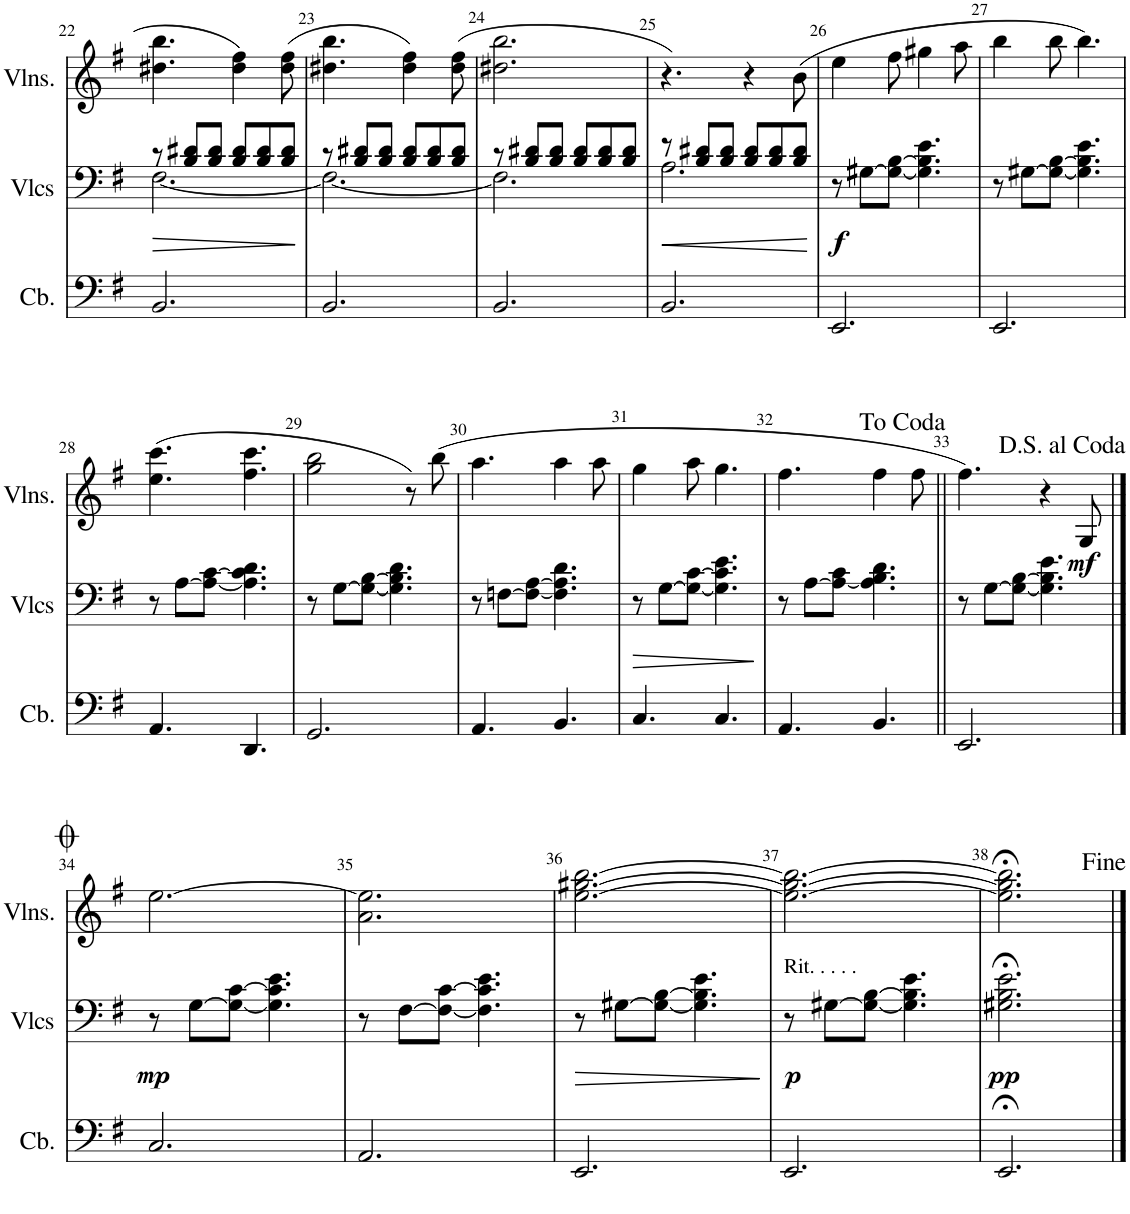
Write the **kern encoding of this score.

**kern	**kern	**dynam	**kern	**dynam
*part3	*part2	*part2	*part1	*part1
*staff3	*staff2	*staff2	*staff1	*staff1
*I"Contrebasse	*I"Violoncelles	*	*I"Violons	*
*I'Cb.	*I'Vlcs	*	*I'Vlns.	*
!!LO:PB:g=z
*clefF4	*clefF4	*	*clefG2	*
*Trd7c12	*	*	*	*
*k[f#]	*k[f#]	*	*k[f#]	*
*M6/8	*M6/8	*	*M6/8	*
=22	=22	=22	=22	=22
!	!	!LO:HP:b	!	!
*	*^	*	*	*
2.BB/	8r	[2.F#\	>	4.dd#X\ 4.bb\	.
.	8B/ 8d#X/L	.	.	.	.
.	8B/ 8d#/J	.	.	.	.
.	8B/ 8d#/L	.	.	4dd#\ 4ff#\	.
.	8B/ 8d#/	.	.	.	.
.	8B/ 8d#/J	.	.	(8dd#\ 8ff#\	.
*	*v	*v	*	*	*
.	.	]	.	.
=23	=23	=23	=23	=23
*	*^	*	*	*
2.BB/	8r	2.F#\_	.	4.dd#X\ 4.bb\	.
.	8B/ 8d#X/L	.	.	.	.
.	8B/ 8d#/J	.	.	.	.
.	8B/ 8d#/L	.	.	4dd#\ 4ff#\)	.
.	8B/ 8d#/	.	.	.	.
.	8B/ 8d#/J	.	.	(8dd#\ 8ff#\	.
=24	=24	=24	=24	=24	=24
2.BB/	8r	2.F#\]	.	2.dd#X\ 2.bb\	.
.	8B/ 8d#X/L	.	.	.	.
.	8B/ 8d#/J	.	.	.	.
.	8B/ 8d#/L	.	.	.	.
.	8B/ 8d#/	.	.	.	.
.	8B/ 8d#/J	.	.	.	.
=25	=25	=25	=25	=25	=25
!	!	!	!LO:HP:b	!	!
2.BB/	8r	2.A\	<	4.r)	.
.	8B/ 8d#X/L	.	.	.	.
.	8B/ 8d#/J	.	.	.	.
.	8B/ 8d#/L	.	.	4r	.
.	8B/ 8d#/	.	.	.	.
.	8B/ 8d#/J	.	.	(8b\	.
*	*v	*v	*	*	*
.	.	[	.	.
=26	=26	=26	=26	=26
!	!	!LO:DY:b	!	!
2.EE/	8r	f	4ee\	.
.	[8G#X\L	.	.	.
.	8G#\_ [8B\J	.	8ff#\	.
.	4.G#\] 4.B\] 4.e\	.	4gg#X\	.
.	.	.	8aa\	.
=27	=27	=27	=27	=27
2.EE/	8r	.	4bb\	.
.	[8G#X\L	.	.	.
.	8G#\_ [8B\J	.	8bb\	.
.	4.G#\] 4.B\] 4.e\	.	4.bb\)	.
!!LO:LB:g=z
=28	=28	=28	=28	=28
4.AA/	8r	.	(4.ee\ 4.ccc\	.
.	[8A\L	.	.	.
.	8A\_ [8c\J	.	.	.
4.DD/	4.A\] 4.c\] 4.d\	.	4.ff#\ 4.ccc\	.
=29	=29	=29	=29	=29
2.GG/	8r	.	2gg\ 2bb\	.
.	[8G\L	.	.	.
.	8G\_ [8B\J	.	.	.
.	4.G\] 4.B\] 4.d\	.	.	.
.	.	.	8r)	.
.	.	.	(8bb\	.
=30	=30	=30	=30	=30
4.AA/	8r	.	4.aa\	.
.	[8Fn\L	.	.	.
.	8F\_ [8A\J	.	.	.
4.BB/	4.F\] 4.A\] 4.d\	.	4aa\	.
.	.	.	8aa\	.
=31	=31	=31	=31	=31
!	!	!LO:HP:b	!	!
4.C/	8r	>	4gg\	.
.	[8G\L	.	.	.
.	8G\_ [8c\J	.	8aa\	.
4.C/	4.G\] 4.c\] 4.e\	.	4.gg\	.
.	.	]	.	.
=32	=32	=32	=32	=32
4.AA/	8r	.	4.ff#\	.
.	[8A\L	.	.	.
.	8A\_ 8c\J	.	.	.
4.BB/	4.A\] 4.B\ 4.d\	.	4ff#\	.
.	.	.	8ff#\	.
=33||	=33||	=33||	=33||	=33||
2.EE/	8r	.	4.ff#\)	.
.	[8G\L	.	.	.
.	8G\_ [8B\J	.	.	.
.	4.G\] 4.B\] 4.e\	.	4r	.
!	!	!	!	!LO:DY:b
.	.	.	8G/	mf
!!LO:LB:g=z
==34	==34	==34	==34	==34
!	!	!LO:DY:b	!	!
2.C/	8r	mp	[2.ee\	.
.	[8G\L	.	.	.
.	8G\_ [8c\J	.	.	.
.	4.G\] 4.c\] 4.e\	.	.	.
=35	=35	=35	=35	=35
2.AA/	8r	.	2.a\ 2.ee\]	.
.	[8F#\L	.	.	.
.	8F#\_ [8c\J	.	.	.
.	4.F#\] 4.c\] 4.e\	.	.	.
=36	=36	=36	=36	=36
!	!	!LO:HP:b	!	!
2.EE/	8r	>	[>2.ee\ [2.gg#X\ [2.bb\	.
.	[8G#X\L	.	.	.
.	8G#\_ [8B\J	.	.	.
.	4.G#\] 4.B\] 4.e\	.	.	.
.	.	]	.	.
=37	=37	=37	=37	=37
!	!LO:TX:a:t=Rit. . . . .	!	!	!
!	!	!LO:DY:b	!	!
2.EE/	8r	p	2.ee\_ 2.gg#\_ 2.bb\_	.
.	[8G#X\L	.	.	.
.	8G#\_ [8B\J	.	.	.
.	4.G#\] 4.B\] 4.e\	.	.	.
=38	=38	=38	=38	=38
!	!	!LO:DY:b	!	!
2.EE;</	2.G#X\;< 2.B\;< 2.e\;<	pp	2.ee\];< 2.gg#\];< 2.bb\];<	.
==	==	==	==	==
*-	*-	*-	*-	*-
